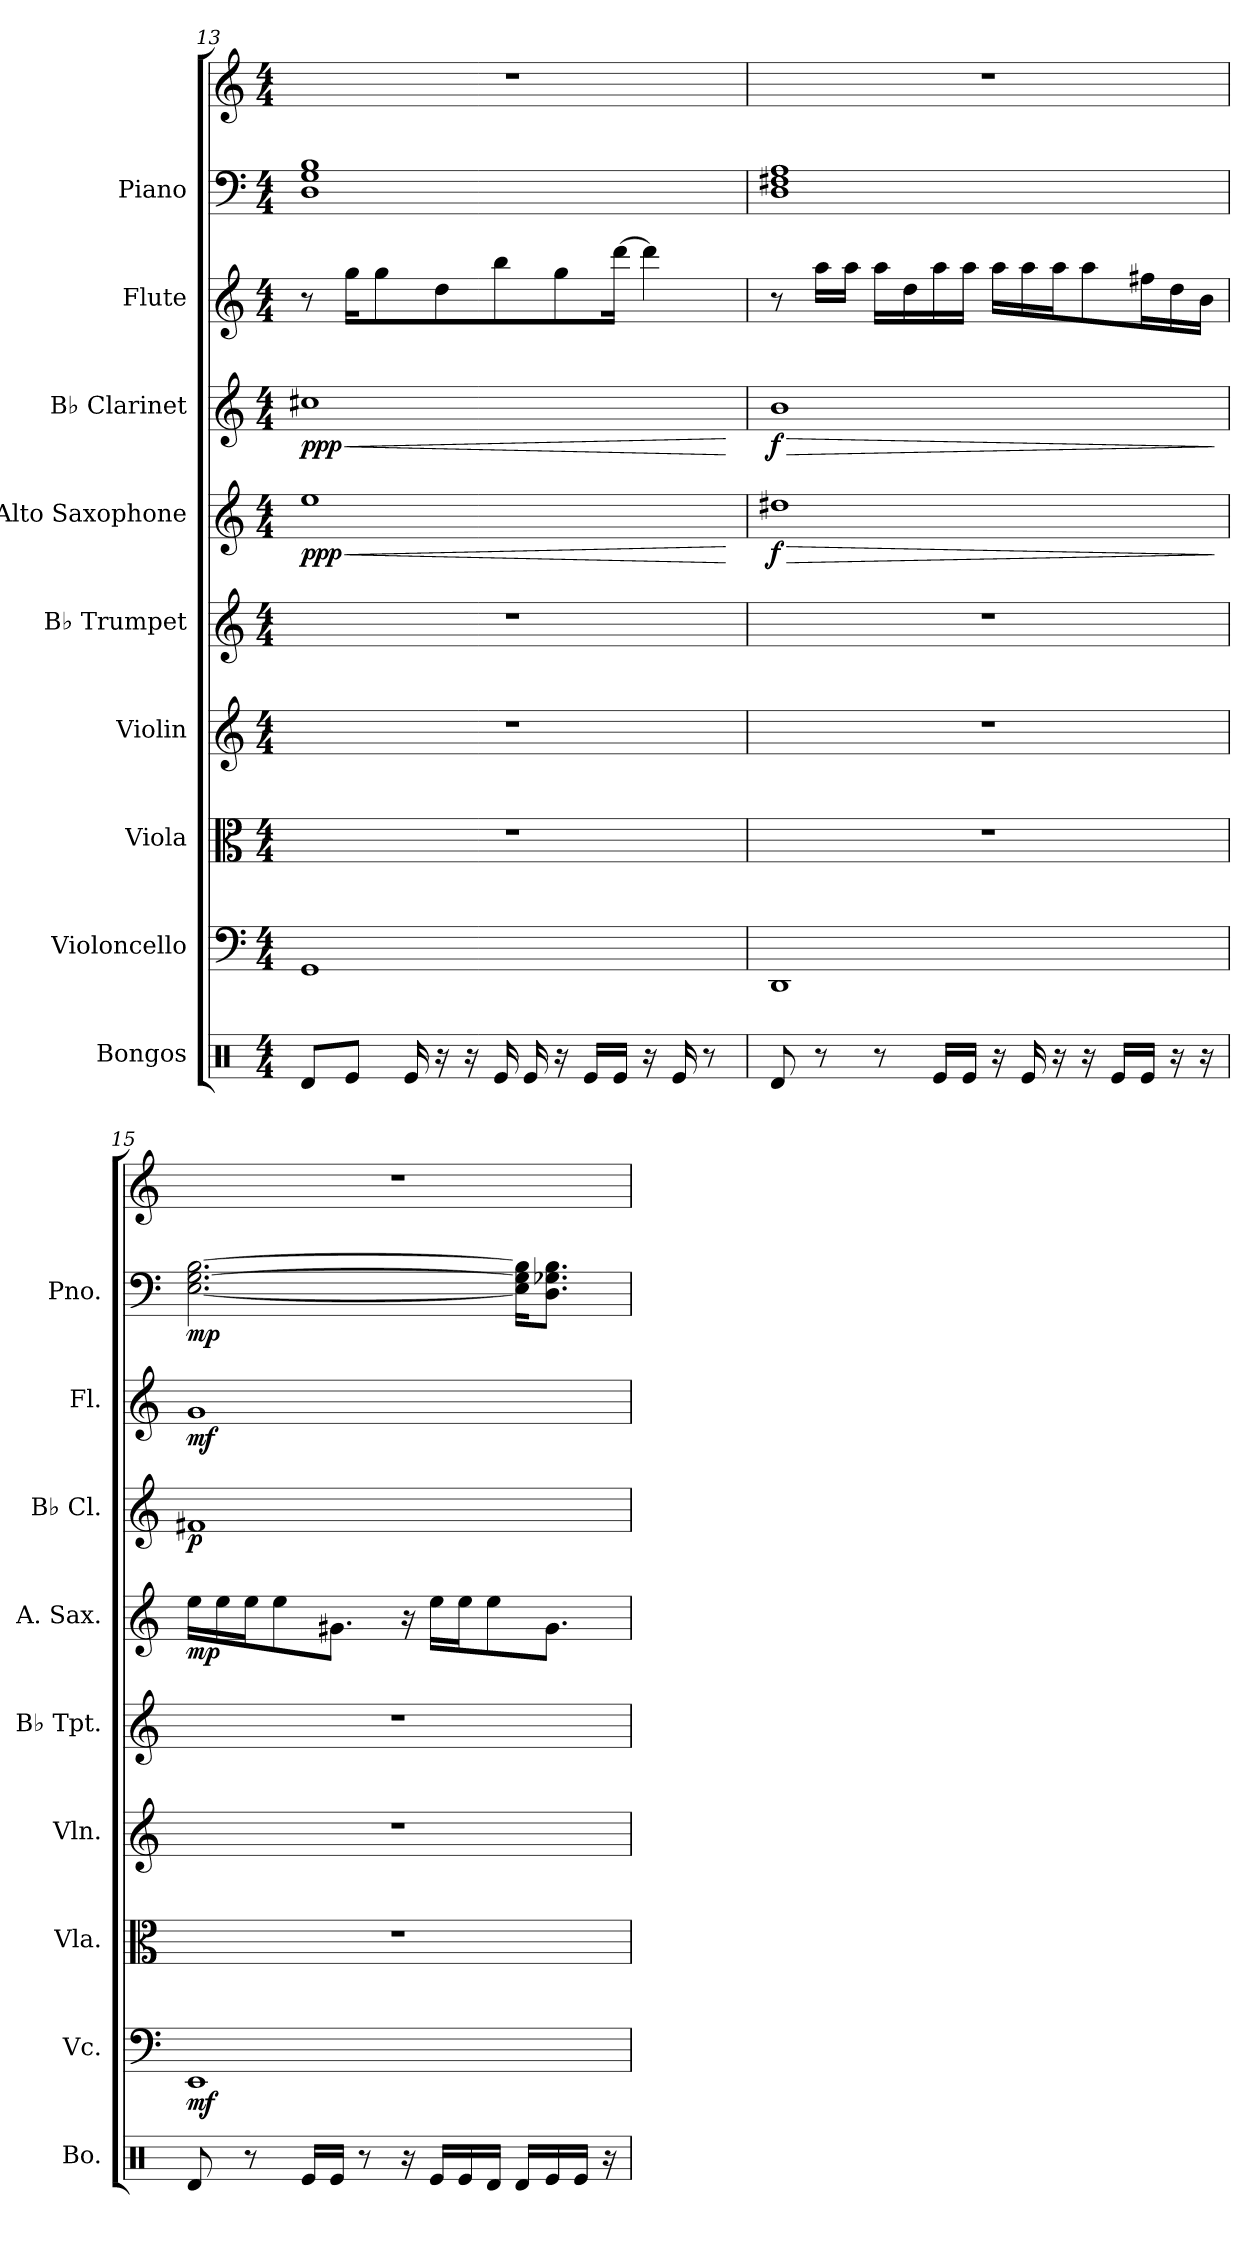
**kern	**kern	**dynam	**kern	**kern	**kern	**kern	**dynam	**kern	**dynam	**kern	**dynam	**kern	**kern	**dynam
*part9	*part8	*part8	*part7	*part6	*part5	*part4	*part4	*part3	*part3	*part2	*part2	*part1	*part1	*part1
*staff10	*staff9	*staff9	*staff8	*staff7	*staff6	*staff5	*staff5	*staff4	*staff4	*staff3	*staff3	*staff2	*staff1	*staff1/2
*I"Bongos	*I"Violoncello	*	*I"Viola	*I"Violin	*I"B♭ Trumpet	*I"Alto Saxophone	*	*I"B♭ Clarinet	*	*I"Flute	*	*I"Piano	*	*
*I'Bo.	*I'Vc.	*	*I'Vla.	*I'Vln.	*I'B♭ Tpt.	*I'A. Sax.	*	*I'B♭ Cl.	*	*I'Fl.	*	*I'Pno.	*	*
*clefX	*clefF4	*	*clefC3	*clefG2	*clefG2	*clefG2	*	*clefG2	*	*clefG2	*	*clefF4	*clefG2	*
*	*	*	*	*	*ITrd1c2	*ITrd5c9	*	*ITrd1c2	*	*	*	*	*	*
*k[]	*k[]	*	*k[]	*k[]	*k[b-e-]	*k[b-e-a-]	*	*k[b-e-]	*	*k[]	*	*k[]	*k[]	*
*M4/4	*M4/4	*	*M4/4	*M4/4	*M4/4	*M4/4	*	*M4/4	*	*M4/4	*	*M4/4	*M4/4	*
=13	=13	=13	=13	=13	=13	=13	=13	=13	=13	=13	=13	=13	=13	=13
!	!	!	!	!	!	!	!LO:HP:b	!	!LO:HP:b	!	!	!	!	!
!	!	!	!	!	!	!	!LO:DY:n=1:b	!	!LO:DY:n=1:b	!	!	!	!	!
8Rd/L	1GG	.	1r	1r	1r	1g	< ppp	1bn	< ppp	8r	.	1D 1G 1B	1r	.
8Re/J	.	.	.	.	.	.	.	.	.	16gg\KL	.	.	.	.
.	.	.	.	.	.	.	.	.	.	8gg\	.	.	.	.
16Re/	.	.	.	.	.	.	.	.	.	.	.	.	.	.
16r	.	.	.	.	.	.	.	.	.	8dd\	.	.	.	.
16r	.	.	.	.	.	.	.	.	.	.	.	.	.	.
16Re/	.	.	.	.	.	.	.	.	.	8bb\	.	.	.	.
16Re/	.	.	.	.	.	.	.	.	.	.	.	.	.	.
16r	.	.	.	.	.	.	.	.	.	8gg\	.	.	.	.
16Re/LL	.	.	.	.	.	.	.	.	.	.	.	.	.	.
16Re/JJ	.	.	.	.	.	.	.	.	.	[16ddd\Jk	.	.	.	.
16r	.	.	.	.	.	.	.	.	.	4ddd\]	.	.	.	.
16Re/	.	.	.	.	.	.	.	.	.	.	.	.	.	.
8r	.	.	.	.	.	.	.	.	.	.	.	.	.	.
.	.	.	.	.	.	.	[	.	[	.	.	.	.	.
!!LO:PB:g=z
=14	=14	=14	=14	=14	=14	=14	=14	=14	=14	=14	=14	=14	=14	=14
!	!	!	!	!	!	!	!LO:HP:b	!	!LO:HP:b	!	!	!	!	!
!	!	!	!	!	!	!	!LO:DY:n=1:b	!	!LO:DY:n=1:b	!	!	!	!	!
8Rd/	1DD	.	1r	1r	1r	1f#X	> f	1a	> f	8r	.	1D 1F#X 1A	1r	.
8r	.	.	.	.	.	.	.	.	.	16aa\LL	.	.	.	.
.	.	.	.	.	.	.	.	.	.	16aa\JJ	.	.	.	.
8r	.	.	.	.	.	.	.	.	.	16aa\LL	.	.	.	.
.	.	.	.	.	.	.	.	.	.	16dd\	.	.	.	.
16Re/LL	.	.	.	.	.	.	.	.	.	16aa\	.	.	.	.
16Re/JJ	.	.	.	.	.	.	.	.	.	16aa\JJ	.	.	.	.
16r	.	.	.	.	.	.	.	.	.	16aa\LL	.	.	.	.
16Re/	.	.	.	.	.	.	.	.	.	16aa\	.	.	.	.
16r	.	.	.	.	.	.	.	.	.	16aa\J	.	.	.	.
16r	.	.	.	.	.	.	.	.	.	8aa\	.	.	.	.
16Re/LL	.	.	.	.	.	.	.	.	.	.	.	.	.	.
16Re/JJ	.	.	.	.	.	.	.	.	.	16ff#X\L	.	.	.	.
16r	.	.	.	.	.	.	.	.	.	16dd\	.	.	.	.
16r	.	.	.	.	.	.	.	.	.	16b\JJ	.	.	.	.
.	.	.	.	.	.	.	]	.	]	.	.	.	.	.
=15	=15	=15	=15	=15	=15	=15	=15	=15	=15	=15	=15	=15	=15	=15
!	!	!LO:DY:b	!	!	!	!	!LO:DY:b	!	!LO:DY:b	!	!LO:DY:b	!	!	!LO:DY:b=2
8Rd/	1EE	mf	1r	1r	1r	16g\LL	mp	1en	p	1g	mf	[2.E\ [2.G\ [2.B\	1r	mp
.	.	.	.	.	.	16g\	.	.	.	.	.	.	.	.
8r	.	.	.	.	.	16g\J	.	.	.	.	.	.	.	.
.	.	.	.	.	.	8g\	.	.	.	.	.	.	.	.
16Re/LL	.	.	.	.	.	.	.	.	.	.	.	.	.	.
16Re/JJ	.	.	.	.	.	8.Bn\J	.	.	.	.	.	.	.	.
8r	.	.	.	.	.	.	.	.	.	.	.	.	.	.
16r	.	.	.	.	.	16r	.	.	.	.	.	.	.	.
16Re/LL	.	.	.	.	.	16g\LL	.	.	.	.	.	.	.	.
16Re/	.	.	.	.	.	16g\J	.	.	.	.	.	.	.	.
16Rd/JJ	.	.	.	.	.	8g\	.	.	.	.	.	.	.	.
16Rd/LL	.	.	.	.	.	.	.	.	.	.	.	16E\] 16G\] 16B\]KL	.	.
16Re/	.	.	.	.	.	8.B\J	.	.	.	.	.	8.D\ 8.G-X\ 8.B\J	.	.
16Re/JJ	.	.	.	.	.	.	.	.	.	.	.	.	.	.
16r	.	.	.	.	.	.	.	.	.	.	.	.	.	.
=	=	=	=	=	=	=	=	=	=	=	=	=	=	=
*-	*-	*-	*-	*-	*-	*-	*-	*-	*-	*-	*-	*-	*-	*-
